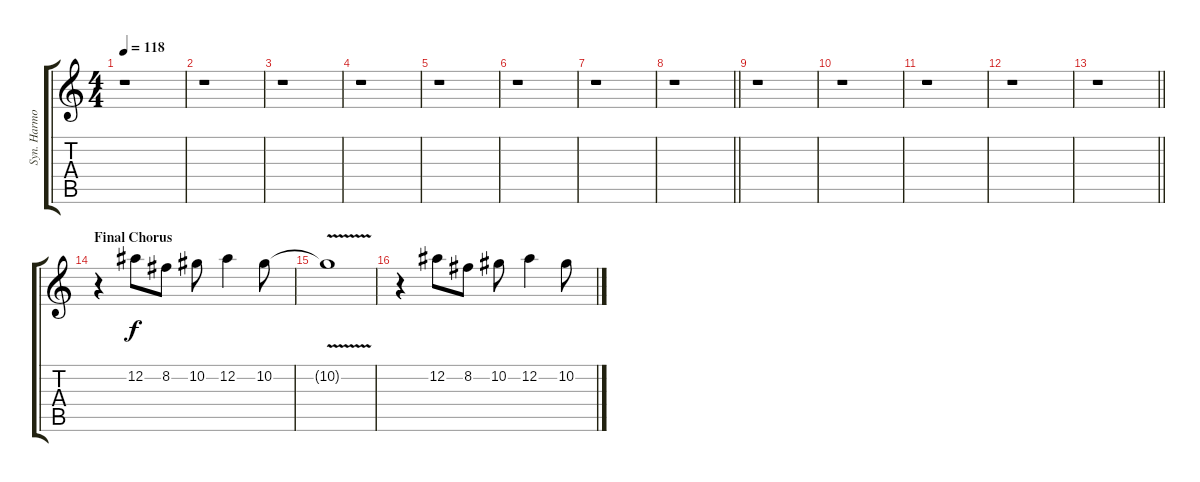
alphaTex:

\track ("Syn. Harmony" "Syn. Harmo") {instrument distortionguitar}
\staff {score tabs}
\tuning (Eb4 Bb3 Gb3 Db3 Ab2 Db2) {hide}
\ts (4 4)
\tempo 118
\clef g2
\ks c
r.1{dy f} |
r.1 |
r.1 |
r.1 |
r.1 |
r.1 |
r.1 |
\barLineRight lightlight
r.1 |
r.1 |
r.1 |
r.1 |
r.1 |
\barLineRight lightlight
r.1 |
\section ("" "Final Chorus")
r.4 12.2.8 8.2.8 10.2.8 12.2.4 10.2.8 |
10.2{v t}.1 |
r.4 12.2.8 8.2.8 10.2.8 12.2.4 10.2.8
